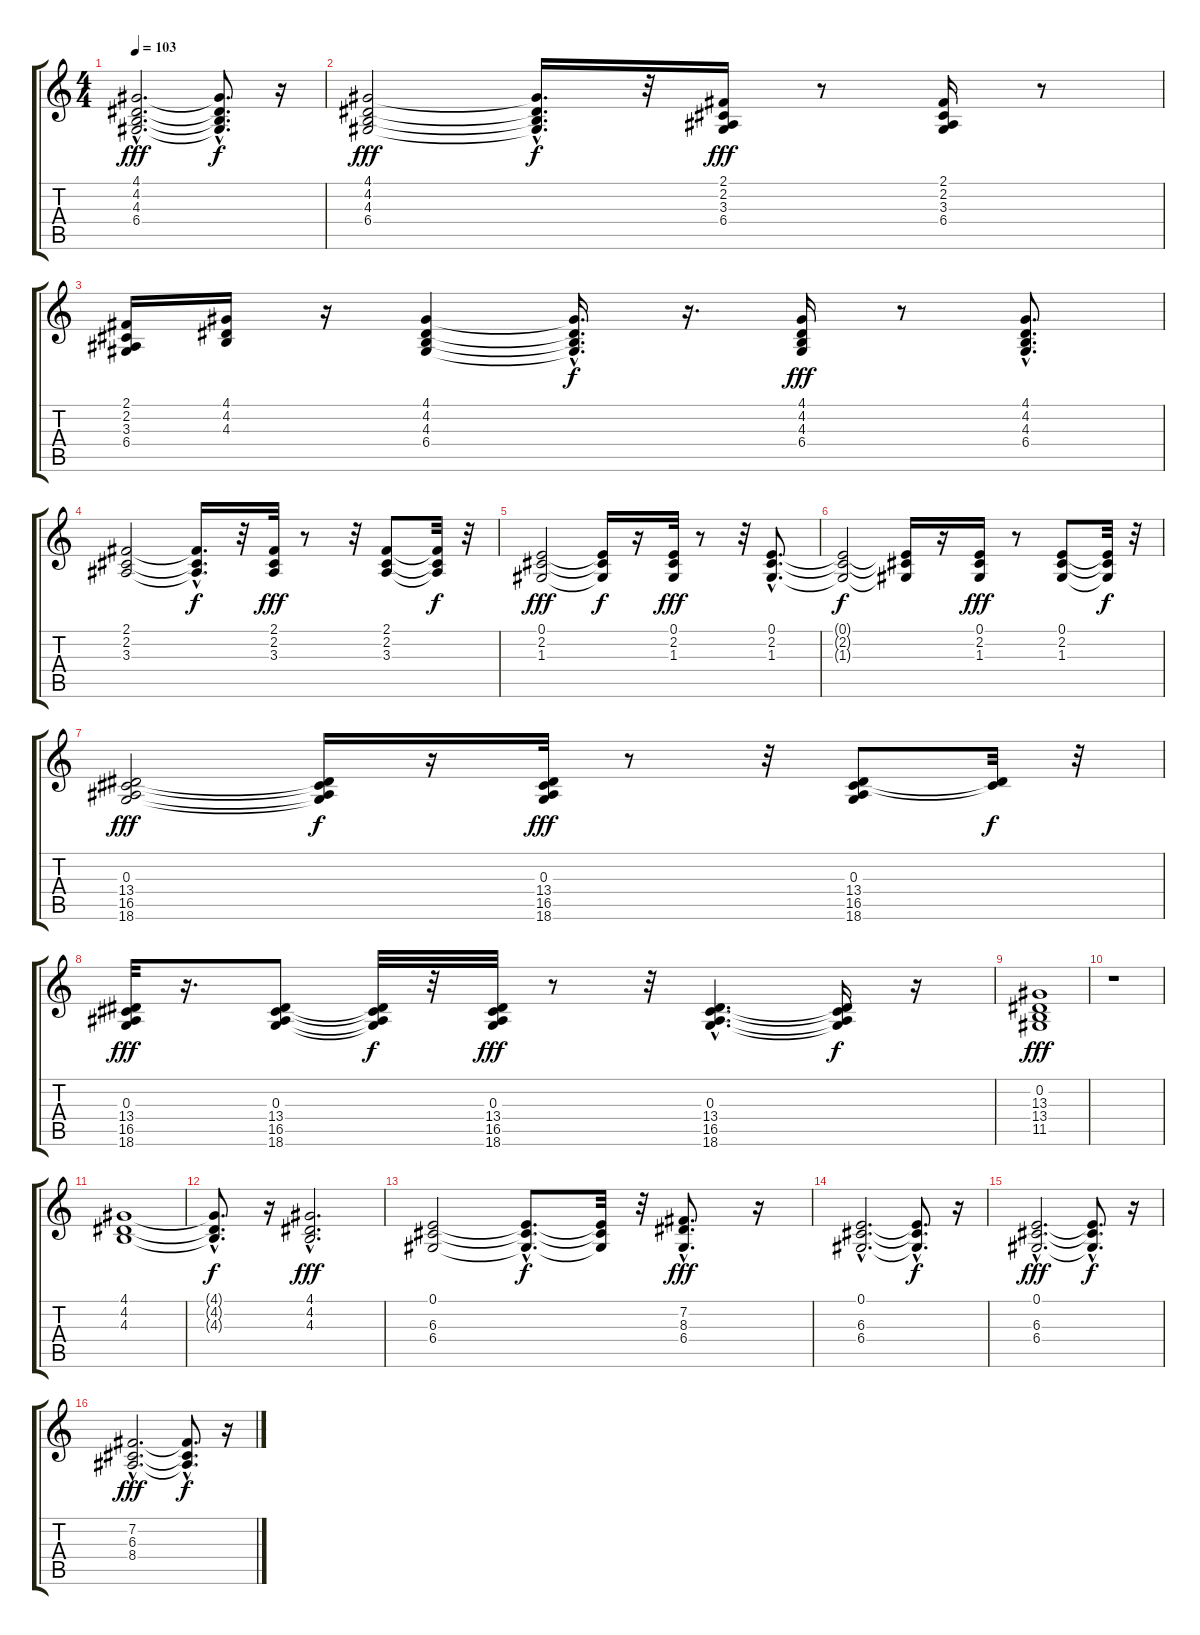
\track "" {instrument electricpiano2}
\staff {score tabs}
\tuning (E4 B3 G3 D3 A2 E2) {hide}
\ts (4 4)
\tempo 103
\clef g2
\ks c
(4.1{hac} 4.2{hac} 4.3{hac} 6.4{hac}).2{d dy fff} (4.1{hac t} 4.2{hac t} 4.3{hac t} 6.4{hac t}).8{d dy f} r.16 |
(4.1 4.2 4.3 6.4).2{dy fff} (4.1{t} 4.2{hac t} 4.3{t} 6.4{hac t}).16{d dy f} r.32 (2.1 2.2 3.3 6.4).16{dy fff} r.8 (2.1 2.2 3.3 6.4).16 r.8 |
(2.1 2.2 3.3 6.4).16 (4.1 4.2 4.3).16 r.16 (4.1 4.2 4.3 6.4).4 (4.1{hac t} 4.2{hac t} 4.3{hac t} 6.4{hac t}).16{d dy f} r.16{d} (4.1 4.2 4.3 6.4).16{dy fff} r.8 (4.1 4.2{hac} 4.3 6.4).8{d} |
(2.1 2.2 3.3).2 (2.1{hac t} 2.2{hac t} 3.3{t}).16{d dy f} r.32 (2.1 2.2 3.3).32{dy fff} r.8 r.32 (2.1 2.2 3.3).8 (2.1{t} 2.2{t} 3.3{t}).32{dy f} r.32 |
(0.1 2.2 1.3).2{dy fff} (0.1{t} 2.2{t} 1.3{t}).16{dy f} r.16 (0.1 2.2 1.3).32{dy fff} r.8 r.32 (0.1{hac} 2.2{hac} 1.3{hac}).8{d} |
(0.1{t} 2.2{t} 1.3{t}).2{dy f} (0.1{t} 2.2{t} 1.3{t}).16 r.16 (0.1 2.2 1.3).16{dy fff} r.8 (0.1 2.2 1.3).8 (0.1{t} 2.2{t} 1.3{t}).32{dy f} r.32 |
(0.3 13.4 16.5 18.6).2{dy fff} (0.3{t} 13.4{t} 16.5{t} 18.6{t}).16{dy f} r.16 (0.3 13.4 16.5 18.6).32{dy fff} r.8 r.32 (0.3 13.4 16.5 18.6).8 (13.4{t} 16.5{t}).32{dy f} r.32 |
(0.3 13.4 16.5 18.6).32{dy fff} r.16{d} (0.3 13.4 16.5 18.6).8 (0.3{t} 13.4{t} 16.5{t} 18.6{t}).32{dy f} r.32 (0.3 13.4 16.5 18.6).32{dy fff} r.8 r.32 (0.3{hac} 13.4{hac} 16.5{hac} 18.6{hac}).4{d} (0.3{t} 13.4{t} 16.5{t} 18.6{t}).16{dy f} r.16 |
(0.2 13.3 13.4 11.5).1{dy fff} |
r.1 |
(4.1 4.2 4.3).1 |
(4.1{t} 4.2{hac t} 4.3{hac t}).8{d dy f} r.16 (4.1{hac} 4.2 4.3).2{d dy fff} |
(0.1 6.3 6.4).2 (0.1{hac t} 6.3{hac t} 6.4{hac t}).8{d dy f} (0.1{t} 6.3{t} 6.4{t}).32 r.32 (7.2{hac} 8.3{hac} 6.4{hac}).8{d dy fff} r.16 |
(0.1{hac} 6.3{hac} 6.4{hac}).2{d} (0.1{hac t} 6.3{hac t} 6.4{hac t}).8{d dy f} r.16 |
(0.1{hac} 6.3{hac} 6.4{hac}).2{d dy fff} (0.1{hac t} 6.3{hac t} 6.4{t}).8{d dy f} r.16 |
(7.2{hac} 6.3{hac} 8.4{hac}).2{d dy fff} (7.2{hac t} 6.3{hac t} 8.4{hac t}).8{d dy f} r.16
